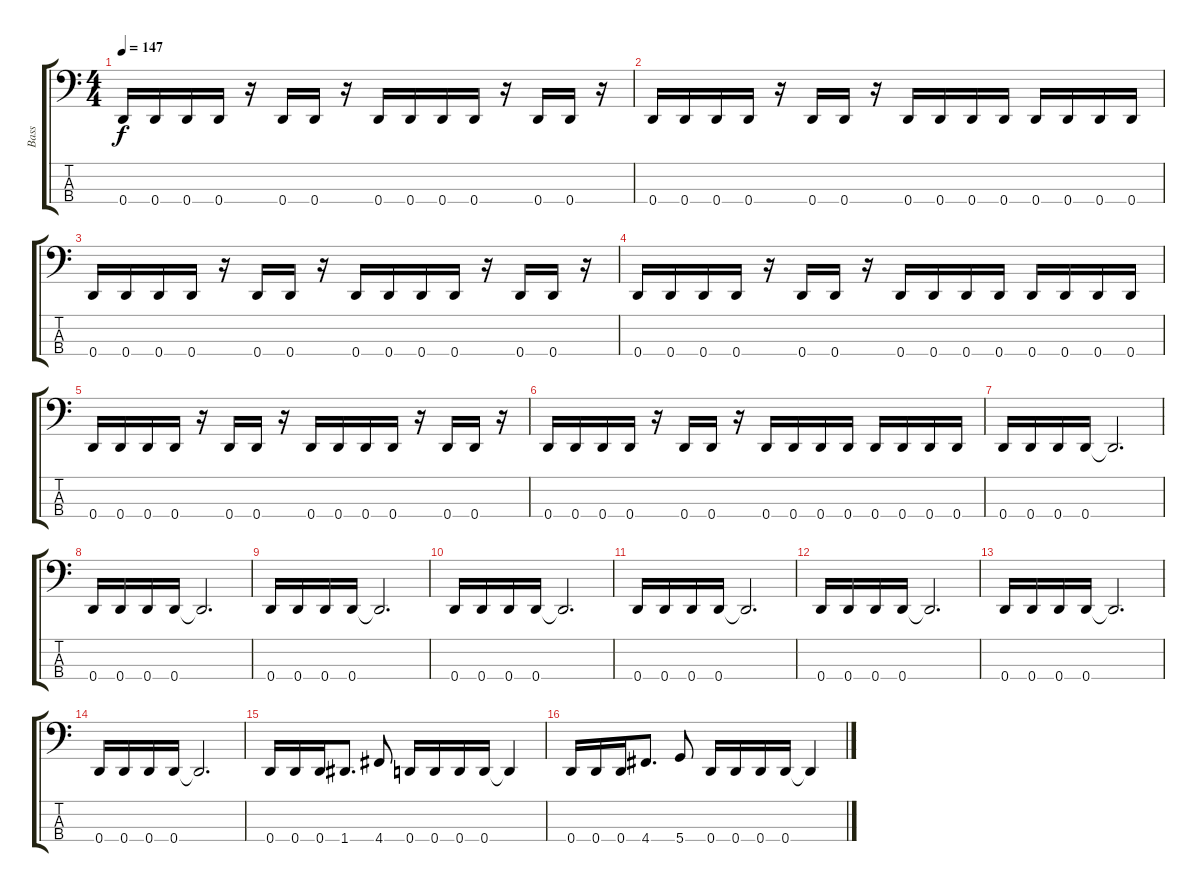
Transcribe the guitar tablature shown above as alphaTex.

\track ("Bass" "Bass") {instrument electricbassfinger}
\staff {score tabs}
\tuning (G2 D2 A1 D1) {hide}
\ts (4 4)
\tempo 147
\clef f4
\ks c
0.4.16{dy f} 0.4.16 0.4.16 0.4.16 r.16 0.4.16 0.4.16 r.16 0.4.16 0.4.16 0.4.16 0.4.16 r.16 0.4.16 0.4.16 r.16 |
0.4.16 0.4.16 0.4.16 0.4.16 r.16 0.4.16 0.4.16 r.16 0.4.16 0.4.16 0.4.16 0.4.16 0.4.16 0.4.16 0.4.16 0.4.16 |
0.4.16 0.4.16 0.4.16 0.4.16 r.16 0.4.16 0.4.16 r.16 0.4.16 0.4.16 0.4.16 0.4.16 r.16 0.4.16 0.4.16 r.16 |
0.4.16 0.4.16 0.4.16 0.4.16 r.16 0.4.16 0.4.16 r.16 0.4.16 0.4.16 0.4.16 0.4.16 0.4.16 0.4.16 0.4.16 0.4.16 |
0.4.16 0.4.16 0.4.16 0.4.16 r.16 0.4.16 0.4.16 r.16 0.4.16 0.4.16 0.4.16 0.4.16 r.16 0.4.16 0.4.16 r.16 |
0.4.16 0.4.16 0.4.16 0.4.16 r.16 0.4.16 0.4.16 r.16 0.4.16 0.4.16 0.4.16 0.4.16 0.4.16 0.4.16 0.4.16 0.4.16 |
0.4.16 0.4.16 0.4.16 0.4.16 0.4{t}.2{d} |
0.4.16 0.4.16 0.4.16 0.4.16 0.4{t}.2{d} |
0.4.16 0.4.16 0.4.16 0.4.16 0.4{t}.2{d} |
0.4.16 0.4.16 0.4.16 0.4.16 0.4{t}.2{d} |
0.4.16 0.4.16 0.4.16 0.4.16 0.4{t}.2{d} |
0.4.16 0.4.16 0.4.16 0.4.16 0.4{t}.2{d} |
0.4.16 0.4.16 0.4.16 0.4.16 0.4{t}.2{d} |
0.4.16 0.4.16 0.4.16 0.4.16 0.4{t}.2{d} |
0.4.16 0.4.16 0.4.16 1.4.8{d} 4.4.8 0.4.16 0.4.16 0.4.16 0.4.16 0.4{t}.4 |
0.4.16 0.4.16 0.4.16 4.4.8{d} 5.4.8 0.4.16 0.4.16 0.4.16 0.4.16 0.4{t}.4
